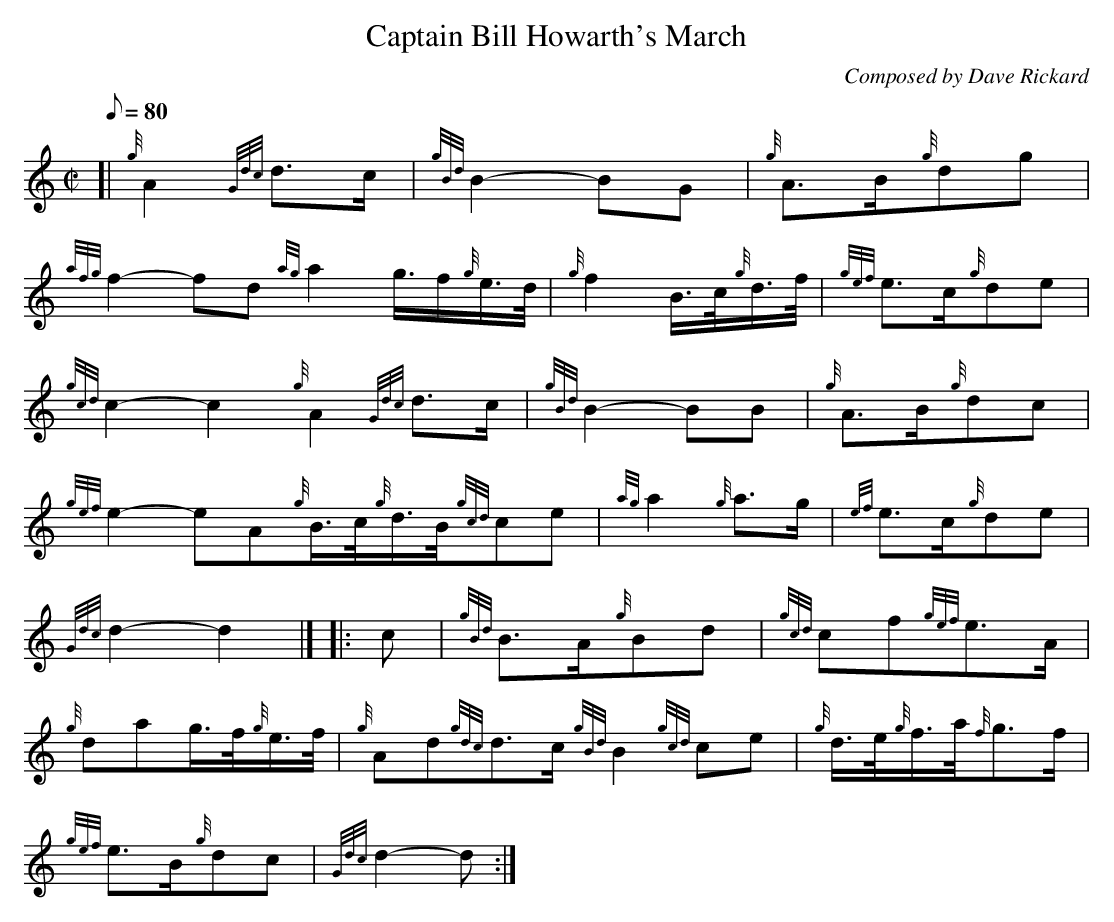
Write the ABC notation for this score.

X:1
T:Captain Bill Howarth's March
M:C|
L:1/8
Q:80
C:Composed by Dave Rickard
K:HP
[| {g}A2{Gdc}d3/2c/2 | \
{gBd}B2-BG | \
{g}A3/2B/2{g}dg |
{afg}f2-fd{ag}a2g3/4f/2{g}e3/4d/4 | \
{g}f2B3/4c/4{g}d3/4f/4 | \
{gef}e3/2c/2{g}de |
{gcd}c2-c2{g}A2{Gdc}d3/2c/2 | \
{gBd}B2-BB | \
{g}A3/2B/2{g}dc |
{gef}e2-eA{g}B3/4c/4{g}d3/4B/4{gcd}ce | \
{ag}a2{g}a3/2g/2 | \
{ef}e3/2c/2{g}de |
{Gdc}d2-d2|]  |: \
c | \
{gBd}B3/2A/2{g}Bd | \
{gcd}cf{gef}e3/2A/2 |
{g}dag3/4f/4{g}e3/4f/4 | \
{g}Ad{gdc}d3/2c/2{gBd}B2{gcd}ce | \
{g}d3/4e/4{g}f3/4a/4{f}g3/2f/2 |
{gef}e3/2B/2{g}dc | \
{Gdc}d2-d :|
